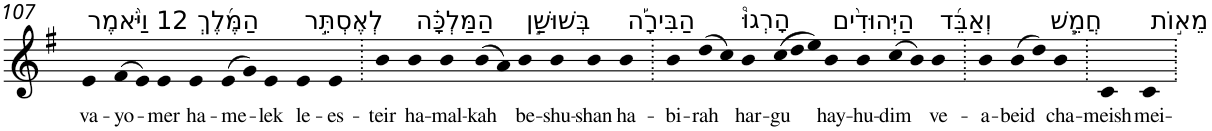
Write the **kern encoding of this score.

**kern	**text
*part1	*part1
*staff1	*staff1
*I"Piano	*
*I'Pno	*
!!LO:PB:g=z
*clefG2	*
*k[f#]	*
*G:	*
=107	=107
!LO:TX:a:t=12 וַיֹּ֨אמֶר	!
!	!LO:LY:b
4e	va-
!	!LO:LY:b
(>8f#	-yo-
8e)	.
!	!LO:LY:b
4e	-mer
!LO:TX:a:t=הַמֶּ֜לֶךְ	!
!	!LO:LY:b
4e	ha-
!	!LO:LY:b
(>8e	-me-
8g)	.
!	!LO:LY:b
4e	-lek
!LO:TX:a:t=לְאֶסְתֵּ֣ר	!
!	!LO:LY:b
4e	le-
!	!LO:LY:b
4e	-es-
=108.	=108.
!	!LO:LY:b
4b	-teir
!LO:TX:a:t=הַמַּלְכָּ֗ה	!
!	!LO:LY:b
4b	ha-
!	!LO:LY:b
4b	-mal-
!	!LO:LY:b
(>8b	-kah
8a)	.
!LO:TX:a:t=בְּשׁוּשַׁ֣ן	!
!	!LO:LY:b
4b	be-
!	!LO:LY:b
4b	-shu-
!	!LO:LY:b
4b	-shan
!LO:TX:a:t=הַבִּירָ֡ה	!
!	!LO:LY:b
4b	ha-
=109.	=109.
!	!LO:LY:b
4b	-bi-
!	!LO:LY:b
(>8dd	-rah
8cc)	.
!LO:TX:a:t=הָרְגוּ֩	!
!	!LO:LY:b
4b	har-
*Xtuplet	*
!	!LO:LY:b
(>12cc	-gu
12dd	.
12ee)	.
!LO:TX:a:t=הַיְּהוּדִ֨ים	!
!	!LO:LY:b
4b	hay-
!	!LO:LY:b
4b	-hu-
!	!LO:LY:b
(>8cc	-dim
8b)	.
!LO:TX:a:t=וְאַבֵּ֜ד	!
!	!LO:LY:b
4b	ve-
=110.	=110.
!	!LO:LY:b
4b	-a-
!	!LO:LY:b
(>8b	-beid
8dd)	.
!LO:TX:a:t=חֲמֵ֧שׁ	!
!	!LO:LY:b
4b	cha-
=111.	=111.
!	!LO:LY:b
4c	-meish
!LO:TX:a:t=מֵא֣וֹת	!
!	!LO:LY:b
4c	mei-
=.	=.
*-	*-
